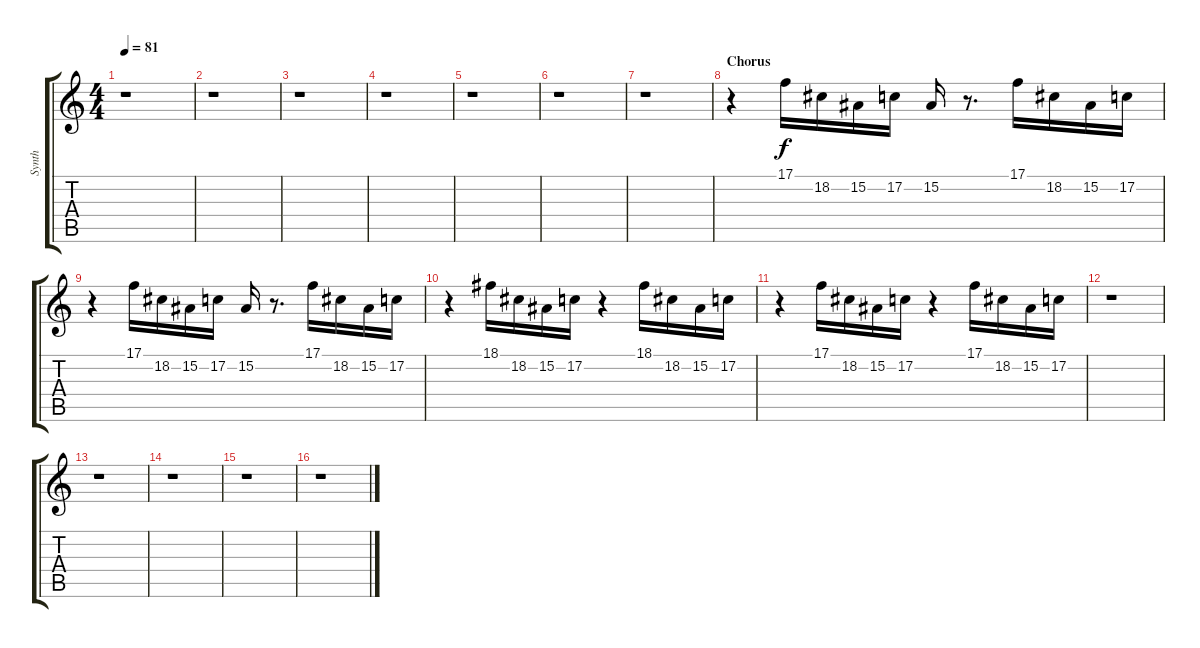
\track ("Synth" "Synth") {instrument pizzicatostrings}
\staff {score tabs}
\tuning (C4 G3 Eb3 Bb2 F2 C2) {hide}
\ts (4 4)
\tempo 81
\clef g2
\ks c
r.1{dy f} |
r.1 |
r.1 |
r.1 |
r.1 |
r.1 |
r.1 |
\section ("" "Chorus")
r.4 17.1.16 18.2.16 15.2.16 17.2.16 15.2.16 r.8{d} 17.1.16 18.2.16 15.2.16 17.2.16 |
r.4 17.1.16 18.2.16 15.2.16 17.2.16 15.2.16 r.8{d} 17.1.16 18.2.16 15.2.16 17.2.16 |
r.4 18.1.16 18.2.16 15.2.16 17.2.16 r.4 18.1.16 18.2.16 15.2.16 17.2.16 |
r.4 17.1.16 18.2.16 15.2.16 17.2.16 r.4 17.1.16 18.2.16 15.2.16 17.2.16 |
r.1 |
r.1 |
r.1 |
r.1 |
r.1
